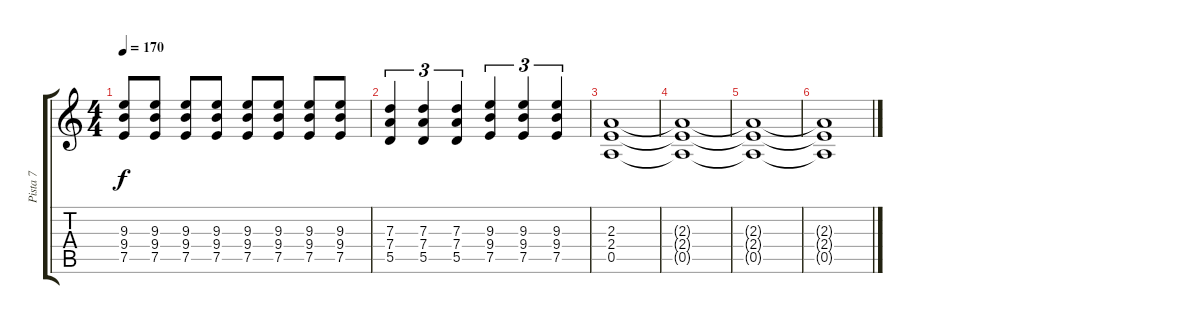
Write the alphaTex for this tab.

\track ("Pista 7" "Pista 7") {instrument overdrivenguitar}
\staff {score tabs}
\tuning (E4 B3 G3 D3 A2 E2) {hide}
\ts (4 4)
\tempo 170
\clef g2
\ks c
(9.3 9.4 7.5).8{dy f} (9.3 9.4 7.5).8 (9.3 9.4 7.5).8 (9.3 9.4 7.5).8 (9.3 9.4 7.5).8 (9.3 9.4 7.5).8 (9.3 9.4 7.5).8 (9.3 9.4 7.5).8 |
(7.3 7.4 5.5).4{tu (3 2)} (7.3 7.4 5.5).4{tu (3 2)} (7.3 7.4 5.5).4{tu (3 2)} (9.3 9.4 7.5).4{tu (3 2)} (9.3 9.4 7.5).4{tu (3 2)} (9.3 9.4 7.5).4{tu (3 2)} |
(2.3 2.4 0.5).1{volume 0} |
(2.3{t} 2.4{t} 0.5{t}).1 |
(2.3{t} 2.4{t} 0.5{t}).1 |
(2.3{t} 2.4{t} 0.5{t}).1
